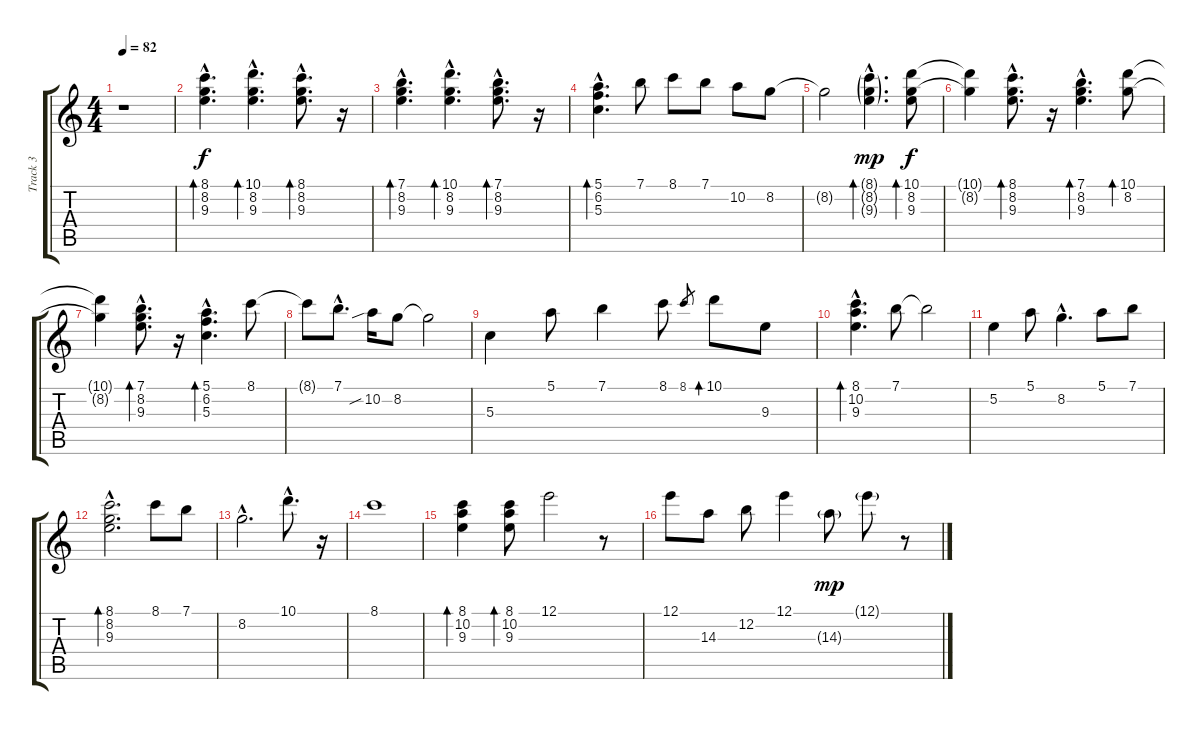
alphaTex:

\track ("Track 3" "Track 3") {instrument acousticguitarsteel}
\staff {score tabs}
\tuning (E4 B3 G3 D3 A2 E2) {hide}
\ts (4 4)
\tempo 82
\clef g2
\ks c
r.1{dy f} |
(8.1{hac} 8.2{hac} 9.3{hac}).4{d bd 240} (10.1{hac} 8.2{hac} 9.3{hac}).4{d bd 240} (8.1{hac} 8.2{hac} 9.3{hac}).8{d bd 240} r.16 |
(7.1{hac} 8.2{hac} 9.3{hac}).4{d bd 240} (10.1{hac} 8.2{hac} 9.3{hac}).4{d bd 240} (7.1{hac} 8.2{hac} 9.3{hac}).8{d bd 240} r.16 |
(5.1{hac} 6.2{hac} 5.3{hac}).4{d bd 240} 7.1.8 8.1.8 7.1.8 10.2.8 8.2.8 |
8.2{t}.2 (8.1{g hac} 8.2{g hac} 9.3{g hac}).4{d bd 240 dy mp} (10.1 8.2 9.3).8{bd 240 dy f} |
(10.1{t} 8.2{t}).4 (8.1{hac} 8.2{hac} 9.3{hac}).8{d bd 240} r.16 (7.1{hac} 8.2{hac} 9.3{hac}).4{d bd 240} (10.1 8.2).8{bd 240} |
(10.1{t} 8.2{t}).4 (7.1{hac} 8.2{hac} 9.3{hac}).8{d bd 240} r.16 (5.1{hac} 6.2{hac} 5.3{hac}).4{d bd 240} 8.1.8 |
8.1{t}.8 7.1{hac}.8{d} 10.2{sib}.16 8.2.8 8.2{t}.2 |
5.3.4 5.1.8 7.1.4 8.1.8 8.1.8{gr} 10.1.8{bd 240} 9.3.8 |
(8.1{hac} 10.2{hac} 9.3{hac}).4{d bd 240} 7.1.8 7.1{t}.2 |
5.2.4 5.1.8 8.2{hac}.4{d} 5.1.8 7.1.8 |
(8.1{hac} 8.2{hac} 9.3{hac}).2{d bd 240} 8.1.8 7.1.8 |
8.2{hac}.2{d} 10.1{hac}.8{d} r.16 |
8.1.1 |
(8.1 10.2 9.3).4{bd 480} (8.1 10.2 9.3).8{bd 240} 12.1.2 r.8 |
12.1.8 14.3.8 12.2.8 12.1.4 14.3{g}.8{dy mp} 12.1{g}.8 r.8
